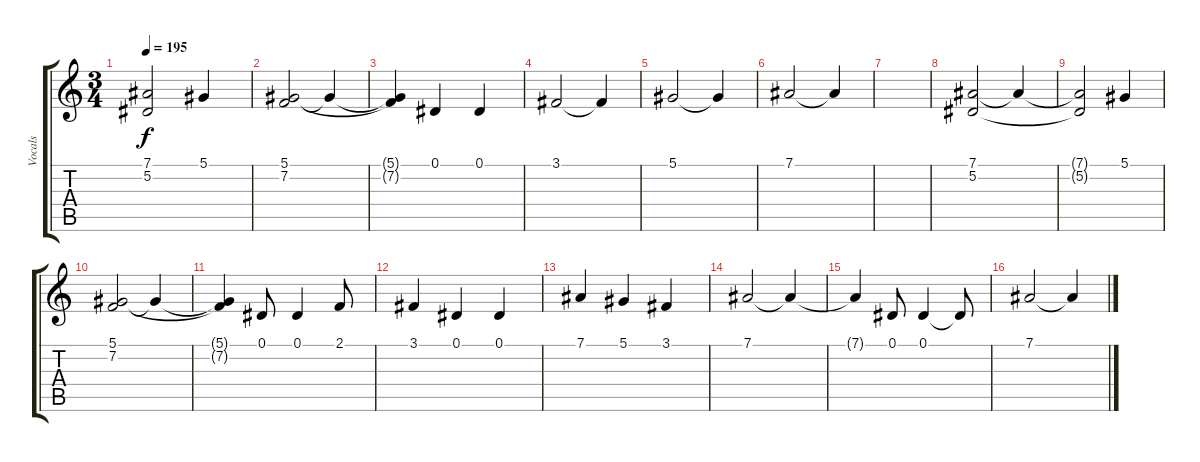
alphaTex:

\track ("Vocals" "Vocals") {instrument violin}
\staff {score tabs}
\tuning (Eb4 Bb3 Gb3 Db3 Ab2 Eb2) {hide}
\ts (3 4)
\tempo 195
\clef g2
\ks c
(7.1{t} 5.2{t}).2{dy f} 5.1.4 |
(5.1 7.2).2 5.1{t}.4 |
(5.1{t} 7.2{t}).4 0.1.4 0.1.4 |
3.1.2 3.1{t}.4 |
5.1.2 5.1{t}.4 |
7.1.2 7.1{t}.4 |
|
(7.1 5.2).2 7.1{t}.4 |
(7.1{t} 5.2{t}).2 5.1.4 |
(5.1 7.2).2 5.1{t}.4 |
(5.1{t} 7.2{t}).4 0.1.8 0.1.4 2.1.8 |
3.1.4 0.1.4 0.1.4 |
7.1.4 5.1.4 3.1.4 |
7.1.2 7.1{t}.4 |
7.1{t}.4 0.1.8 0.1.4 0.1{t}.8 |
7.1.2 7.1{t}.4
